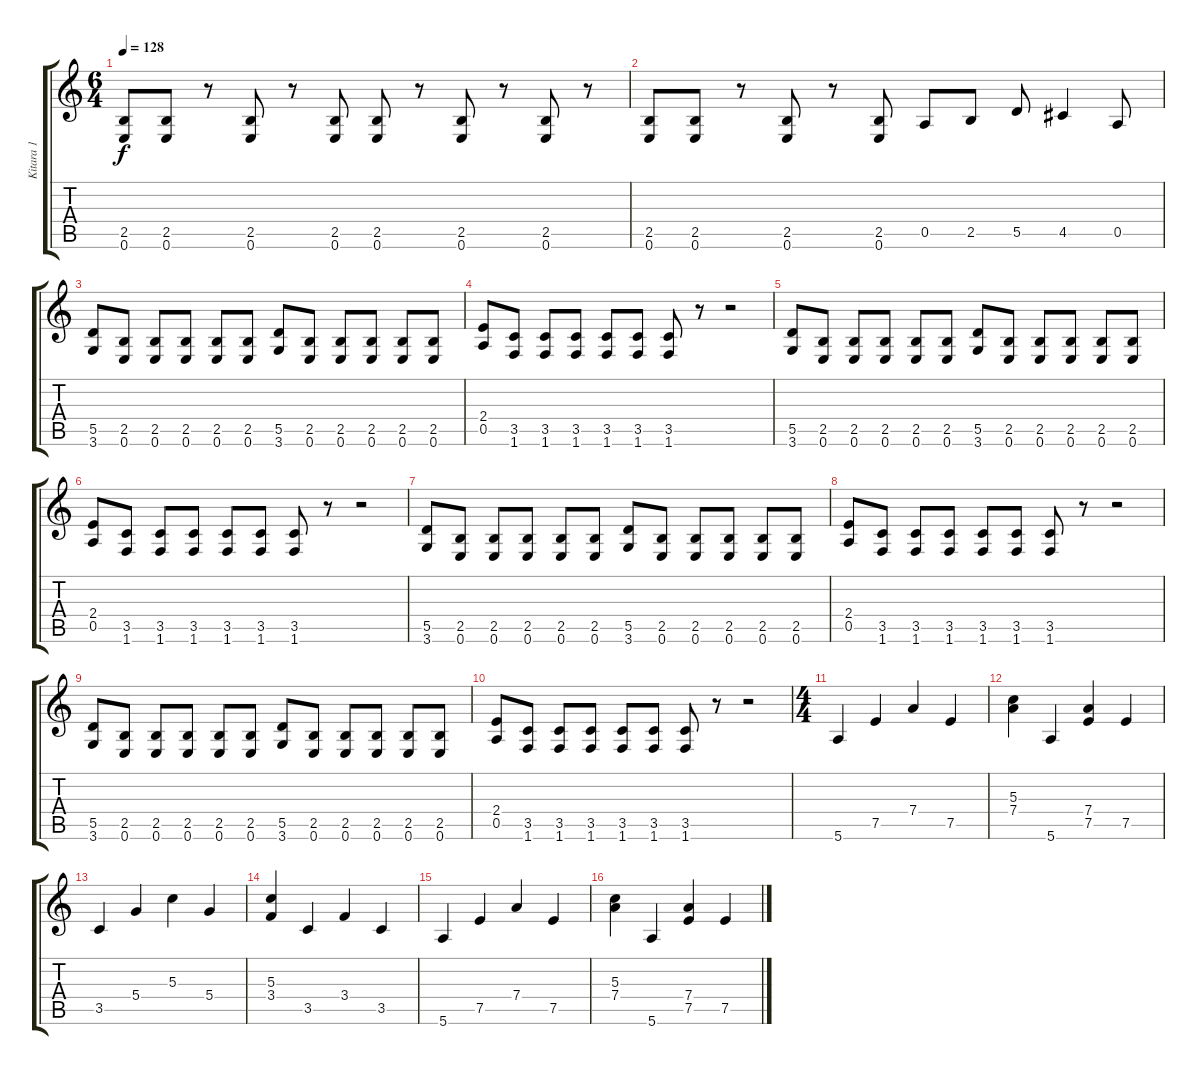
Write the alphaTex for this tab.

\track ("Kitara 1" "Kitara 1") {instrument distortionguitar}
\staff {score tabs}
\tuning (E4 B3 G3 D3 A2 E2) {hide}
\ts (6 4)
\tempo 128
\clef g2
\ks aminor
(2.5 0.6).8{dy f} (2.5 0.6).8 r.8 (2.5 0.6).8 r.8 (2.5 0.6).8 (2.5 0.6).8 r.8 (2.5 0.6).8 r.8 (2.5 0.6).8 r.8 |
(2.5 0.6).8 (2.5 0.6).8 r.8 (2.5 0.6).8 r.8 (2.5 0.6).8 0.5.8 2.5.8 5.5.8 4.5.4 0.5.8 |
(5.5 3.6).8 (2.5 0.6).8 (2.5 0.6).8 (2.5 0.6).8 (2.5 0.6).8 (2.5 0.6).8 (5.5 3.6).8 (2.5 0.6).8 (2.5 0.6).8 (2.5 0.6).8 (2.5 0.6).8 (2.5 0.6).8 |
(2.4 0.5).8 (3.5 1.6).8 (3.5 1.6).8 (3.5 1.6).8 (3.5 1.6).8 (3.5 1.6).8 (3.5 1.6).8 r.8 r.2 |
(5.5 3.6).8 (2.5 0.6).8 (2.5 0.6).8 (2.5 0.6).8 (2.5 0.6).8 (2.5 0.6).8 (5.5 3.6).8 (2.5 0.6).8 (2.5 0.6).8 (2.5 0.6).8 (2.5 0.6).8 (2.5 0.6).8 |
(2.4 0.5).8 (3.5 1.6).8 (3.5 1.6).8 (3.5 1.6).8 (3.5 1.6).8 (3.5 1.6).8 (3.5 1.6).8 r.8 r.2 |
(5.5 3.6).8 (2.5 0.6).8 (2.5 0.6).8 (2.5 0.6).8 (2.5 0.6).8 (2.5 0.6).8 (5.5 3.6).8 (2.5 0.6).8 (2.5 0.6).8 (2.5 0.6).8 (2.5 0.6).8 (2.5 0.6).8 |
(2.4 0.5).8 (3.5 1.6).8 (3.5 1.6).8 (3.5 1.6).8 (3.5 1.6).8 (3.5 1.6).8 (3.5 1.6).8 r.8 r.2 |
(5.5 3.6).8 (2.5 0.6).8 (2.5 0.6).8 (2.5 0.6).8 (2.5 0.6).8 (2.5 0.6).8 (5.5 3.6).8 (2.5 0.6).8 (2.5 0.6).8 (2.5 0.6).8 (2.5 0.6).8 (2.5 0.6).8 |
(2.4 0.5).8 (3.5 1.6).8 (3.5 1.6).8 (3.5 1.6).8 (3.5 1.6).8 (3.5 1.6).8 (3.5 1.6).8 r.8 r.2 |
\ts (4 4)
5.6.4{instrument acousticguitarnylon} 7.5.4 7.4.4 7.5.4 |
(5.3 7.4).4 5.6.4 (7.4 7.5).4 7.5.4 |
3.5.4 5.4.4 5.3.4 5.4.4 |
(5.3 3.4).4 3.5.4 3.4.4 3.5.4 |
5.6.4 7.5.4 7.4.4 7.5.4 |
(5.3 7.4).4 5.6.4 (7.4 7.5).4 7.5.4
